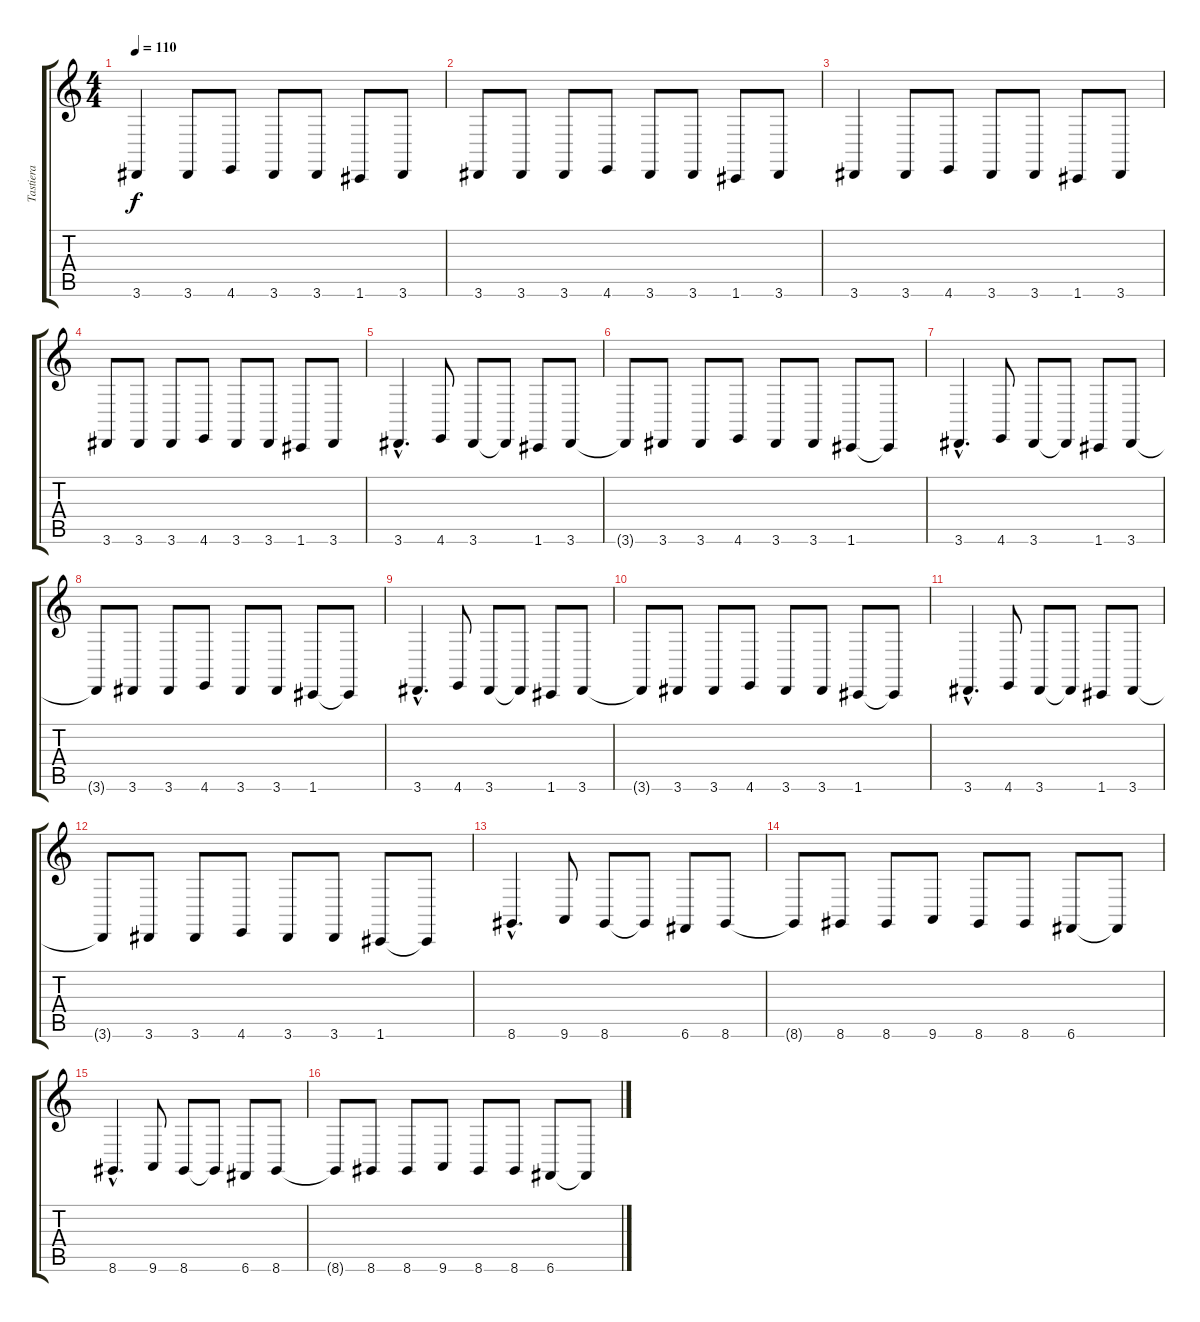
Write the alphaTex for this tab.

\track ("Tastiera" "Tastiera") {instrument lead8bassandlead}
\staff {score tabs}
\tuning (D4 A3 F3 C3 G2 C2) {hide}
\ts (4 4)
\tempo 110
\clef g2
\ks c
3.6.4{dy f} 3.6.8 4.6.8 3.6.8 3.6.8 1.6.8 3.6.8 |
3.6.8 3.6.8 3.6.8 4.6.8 3.6.8 3.6.8 1.6.8 3.6.8 |
3.6.4 3.6.8 4.6.8 3.6.8 3.6.8 1.6.8 3.6.8 |
3.6.8 3.6.8 3.6.8 4.6.8 3.6.8 3.6.8 1.6.8 3.6.8 |
3.6{hac}.4{d} 4.6.8 3.6.8 3.6{t}.8 1.6.8 3.6.8 |
3.6{t}.8 3.6.8 3.6.8 4.6.8 3.6.8 3.6.8 1.6.8 1.6{t}.8 |
3.6{hac}.4{d} 4.6.8 3.6.8 3.6{t}.8 1.6.8 3.6.8 |
3.6{t}.8 3.6.8 3.6.8 4.6.8 3.6.8 3.6.8 1.6.8 1.6{t}.8 |
3.6{hac}.4{d} 4.6.8 3.6.8 3.6{t}.8 1.6.8 3.6.8 |
3.6{t}.8 3.6.8 3.6.8 4.6.8 3.6.8 3.6.8 1.6.8 1.6{t}.8 |
3.6{hac}.4{d} 4.6.8 3.6.8 3.6{t}.8 1.6.8 3.6.8 |
3.6{t}.8 3.6.8 3.6.8 4.6.8 3.6.8 3.6.8 1.6.8 1.6{t}.8 |
8.6{hac}.4{d} 9.6.8 8.6.8 8.6{t}.8 6.6.8 8.6.8 |
8.6{t}.8 8.6.8 8.6.8 9.6.8 8.6.8 8.6.8 6.6.8 6.6{t}.8 |
8.6{hac}.4{d} 9.6.8 8.6.8 8.6{t}.8 6.6.8 8.6.8 |
8.6{t}.8 8.6.8 8.6.8 9.6.8 8.6.8 8.6.8 6.6.8 6.6{t}.8
